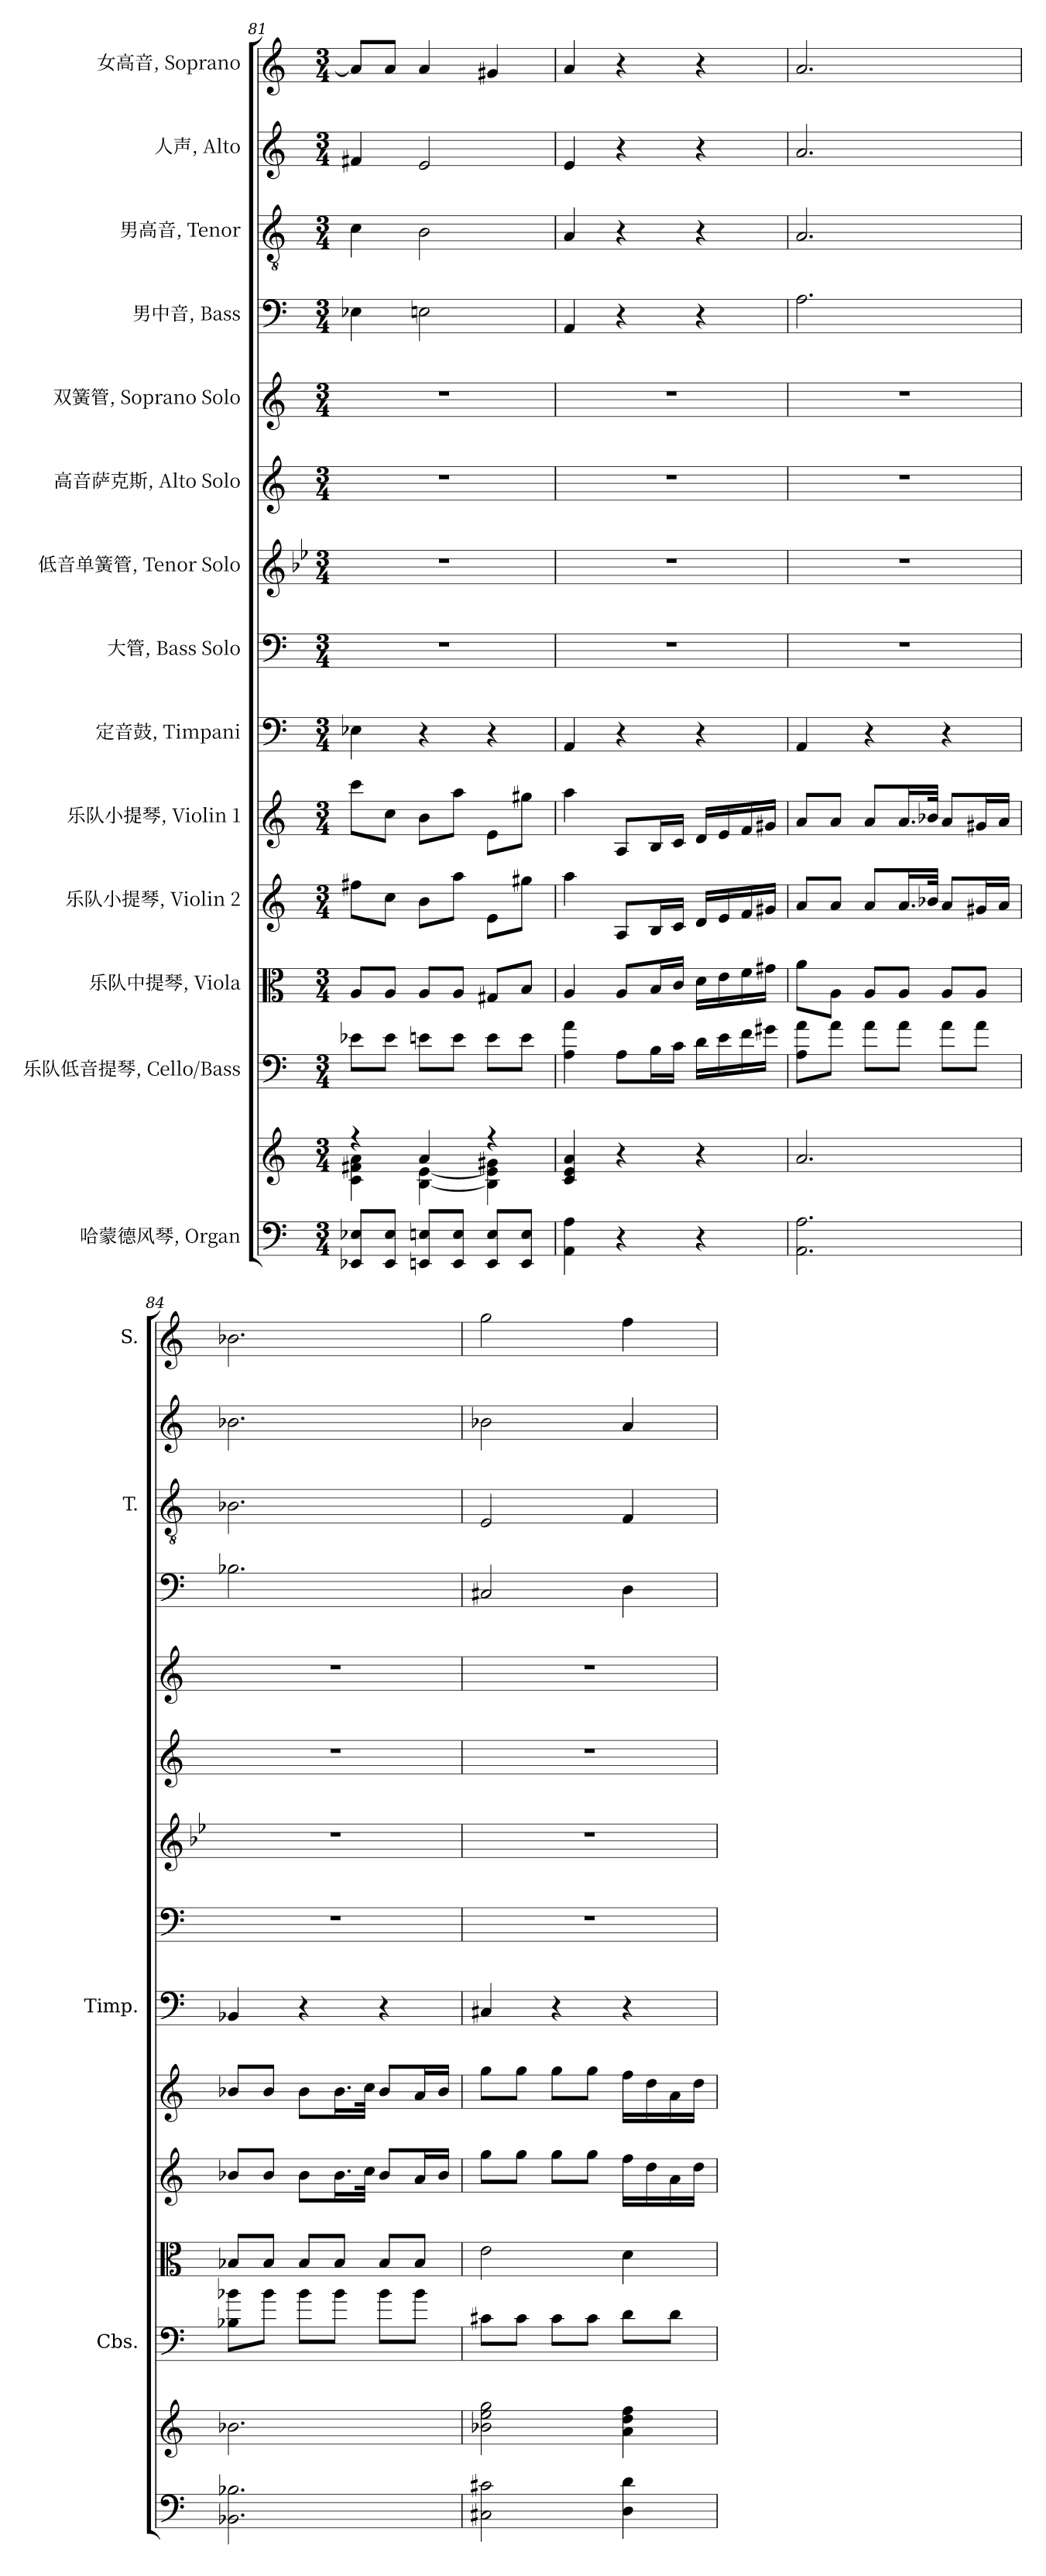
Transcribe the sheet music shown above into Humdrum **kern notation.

**kern	**kern	**kern	**kern	**kern	**kern	**kern	**kern	**kern	**kern	**kern	**kern	**kern	**kern	**kern
*part14	*part14	*part13	*part12	*part11	*part10	*part9	*part8	*part7	*part6	*part5	*part4	*part3	*part2	*part1
*staff15	*staff14	*staff13	*staff12	*staff11	*staff10	*staff9	*staff8	*staff7	*staff6	*staff5	*staff4	*staff3	*staff2	*staff1
*I"哈蒙德风琴, Organ	*	*I"乐队低音提琴, Cello/Bass	*I"乐队中提琴, Viola	*I"乐队小提琴, Violin 2	*I"乐队小提琴, Violin 1	*I"定音鼓, Timpani	*I"大管, Bass Solo	*I"低音单簧管, Tenor Solo	*I"高音萨克斯, Alto Solo	*I"双簧管, Soprano Solo	*I"男中音, Bass	*I"男高音, Tenor	*I"人声, Alto	*I"女高音, Soprano
*	*	*I'Cbs.	*	*	*	*I'Timp.	*	*	*	*	*	*I'T.	*	*I'S.
*clefF4	*clefG2	*clefF4	*clefC3	*clefG2	*clefG2	*clefF4	*clefF4	*clefG2	*clefG2	*clefG2	*clefF4	*clefGv2	*clefG2	*clefG2
*	*	*ITrd7c12	*	*	*	*	*	*ITrd8c14	*ITrd1c2	*	*	*	*	*
*k[]	*k[]	*k[]	*k[]	*k[]	*k[]	*k[]	*k[]	*k[b-e-]	*k[b-e-]	*k[]	*k[]	*k[]	*k[]	*k[]
*M3/4	*M3/4	*M3/4	*M3/4	*M3/4	*M3/4	*M3/4	*M3/4	*M3/4	*M3/4	*M3/4	*M3/4	*M3/4	*M3/4	*M3/4
=81	=81	=81	=81	=81	=81	=81	=81	=81	=81	=81	=81	=81	=81	=81
*	*^	*	*	*	*	*	*	*	*	*	*	*	*	*
8EE-X/ 8E-X/L	4r	4c\ 4f#X\ 4a\	8E-X\L	8A/L	8ff#X\L	8ccc\L	4E-X\	2.r	2.r	2.r	2.r	4E-X\	4c\	4f#X/	8a/L]
8EE-/ 8E-/J	.	.	8E-\J	8A/J	8cc\J	8cc\J	.	.	.	.	.	.	.	.	8a/J
8EEn/ 8En/L	4a/	[4B\ [4e\	8En\L	8A/L	8b\L	8b\L	4r	.	.	.	.	2En\	2B\	2e/	4a/
8EE/ 8E/J	.	.	8E\J	8A/J	8aa\J	8aa\J	.	.	.	.	.	.	.	.	.
8EE/ 8E/L	4r	4B\] 4e\] 4g#X\	8E\L	8G#X/L	8e\L	8e\L	4r	.	.	.	.	.	.	.	4g#X/
8EE/ 8E/J	.	.	8E\J	8B/J	8gg#X\J	8gg#X\J	.	.	.	.	.	.	.	.	.
*	*v	*v	*	*	*	*	*	*	*	*	*	*	*	*	*
=82	=82	=82	=82	=82	=82	=82	=82	=82	=82	=82	=82	=82	=82	=82
4AA\ 4A\	4c/ 4e/ 4a/	4AA\ 4A\	4A/	4aa\	4aa\	4AA/	2.r	2.r	2.r	2.r	4AA/	4A/	4e/	4a/
4r	4r	8AA\L	8A/L	8A/L	8A/L	4r	.	.	.	.	4r	4r	4r	4r
.	.	16BB\L	16B/L	16B/L	16B/L	.	.	.	.	.	.	.	.	.
.	.	16C\JJ	16c/JJ	16c/JJ	16c/JJ	.	.	.	.	.	.	.	.	.
4r	4r	16D\LL	16d\LL	16d/LL	16d/LL	4r	.	.	.	.	4r	4r	4r	4r
.	.	16E\	16e\	16e/	16e/	.	.	.	.	.	.	.	.	.
.	.	16F\	16f\	16f/	16f/	.	.	.	.	.	.	.	.	.
.	.	16G#X\JJ	16g#X\JJ	16g#X/JJ	16g#X/JJ	.	.	.	.	.	.	.	.	.
!!LO:PB:g=z
=83	=83	=83	=83	=83	=83	=83	=83	=83	=83	=83	=83	=83	=83	=83
2.AA\ 2.A\	2.a/	8AA\ 8A\L	8a\L	8a/L	8a/L	4AA/	2.r	2.r	2.r	2.r	2.A\	2.A/	2.a/	2.a/
.	.	8A\J	8A\J	8a/J	8a/J	.	.	.	.	.	.	.	.	.
.	.	8A\L	8A/L	8a/L	8a/L	4r	.	.	.	.	.	.	.	.
.	.	8A\J	8A/J	16.a/L	16.a/L	.	.	.	.	.	.	.	.	.
.	.	.	.	32b-X/JJk	32b-X/JJk	.	.	.	.	.	.	.	.	.
.	.	8A\L	8A/L	8a/L	8a/L	4r	.	.	.	.	.	.	.	.
.	.	8A\J	8A/J	16g#X/L	16g#X/L	.	.	.	.	.	.	.	.	.
.	.	.	.	16a/JJ	16a/JJ	.	.	.	.	.	.	.	.	.
=84	=84	=84	=84	=84	=84	=84	=84	=84	=84	=84	=84	=84	=84	=84
2.BB-X\ 2.B-X\	2.b-X\	8BB-X\ 8B-X\L	8B-X/L	8b-X/L	8b-X/L	4BB-X/	2.r	2.r	2.r	2.r	2.B-X\	2.B-X\	2.b-X\	2.b-X\
.	.	8B-\J	8B-/J	8b-/J	8b-/J	.	.	.	.	.	.	.	.	.
.	.	8B-\L	8B-/L	8b-\L	8b-\L	4r	.	.	.	.	.	.	.	.
.	.	8B-\J	8B-/J	16.b-\L	16.b-\L	.	.	.	.	.	.	.	.	.
.	.	.	.	32cc\JJk	32cc\JJk	.	.	.	.	.	.	.	.	.
.	.	8B-\L	8B-/L	8b-/L	8b-/L	4r	.	.	.	.	.	.	.	.
.	.	8B-\J	8B-/J	16a/L	16a/L	.	.	.	.	.	.	.	.	.
.	.	.	.	16b-/JJ	16b-/JJ	.	.	.	.	.	.	.	.	.
=85	=85	=85	=85	=85	=85	=85	=85	=85	=85	=85	=85	=85	=85	=85
2C#X\ 2c#X\	2b-X\ 2ee\ 2gg\	8C#X\L	2e\	8gg\L	8gg\L	4C#X/	2.r	2.r	2.r	2.r	2C#X/	2E/	2b-X\	2gg\
.	.	8C#\J	.	8gg\J	8gg\J	.	.	.	.	.	.	.	.	.
.	.	8C#\L	.	8gg\L	8gg\L	4r	.	.	.	.	.	.	.	.
.	.	8C#\J	.	8gg\J	8gg\J	.	.	.	.	.	.	.	.	.
4D\ 4d\	4a\ 4dd\ 4ff\	8D\L	4d\	16ff\LL	16ff\LL	4r	.	.	.	.	4D\	4F/	4a/	4ff\
.	.	.	.	16dd\	16dd\	.	.	.	.	.	.	.	.	.
.	.	8D\J	.	16a\	16a\	.	.	.	.	.	.	.	.	.
.	.	.	.	16dd\JJ	16dd\JJ	.	.	.	.	.	.	.	.	.
=	=	=	=	=	=	=	=	=	=	=	=	=	=	=
*-	*-	*-	*-	*-	*-	*-	*-	*-	*-	*-	*-	*-	*-	*-
